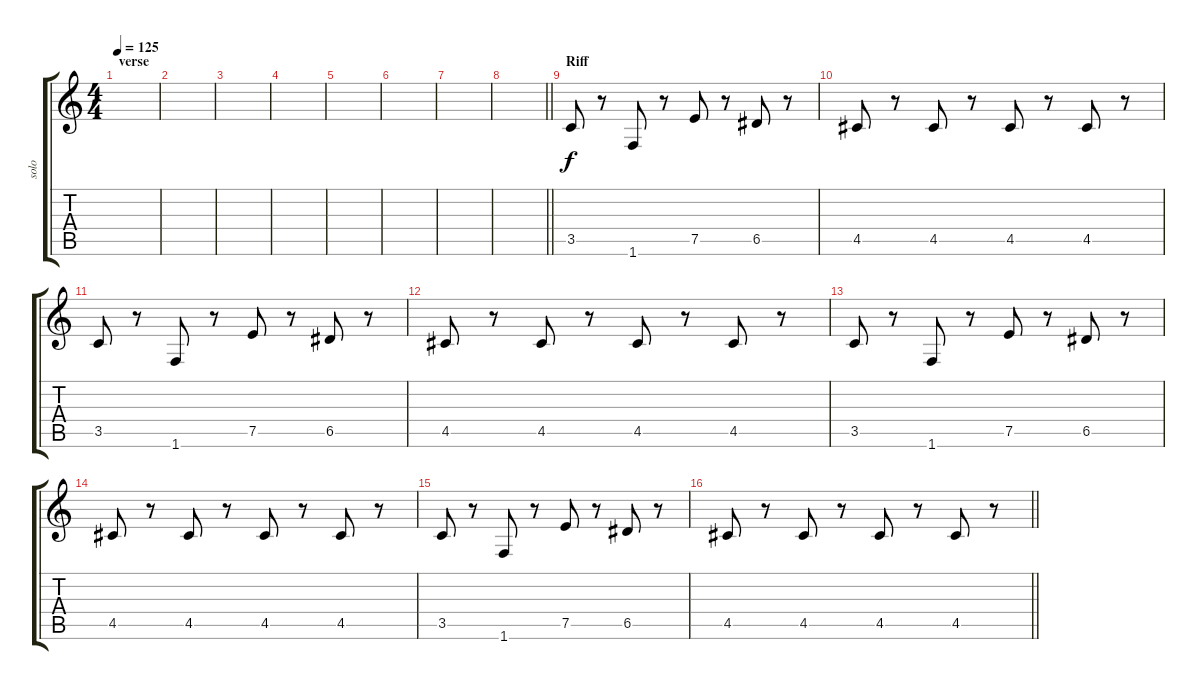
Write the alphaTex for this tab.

\track ("solo" "solo") {instrument distortionguitar}
\staff {score tabs}
\tuning (E4 B3 G3 D3 A2 E2) {hide}
\ts (4 4)
\section ("" "verse")
\tempo 125
\clef g2
\ks c
|
|
|
|
|
|
|
\barLineRight lightlight
|
\section ("" "Riff")
3.5.8 r.8 1.6.8 r.8 7.5.8 r.8 6.5.8 r.8 |
4.5.8 r.8 4.5.8 r.8 4.5.8 r.8 4.5.8 r.8 |
3.5.8 r.8 1.6.8 r.8 7.5.8 r.8 6.5.8 r.8 |
4.5.8 r.8 4.5.8 r.8 4.5.8 r.8 4.5.8 r.8 |
3.5.8 r.8 1.6.8 r.8 7.5.8 r.8 6.5.8 r.8 |
4.5.8 r.8 4.5.8 r.8 4.5.8 r.8 4.5.8 r.8 |
3.5.8 r.8 1.6.8 r.8 7.5.8 r.8 6.5.8 r.8 |
\barLineRight lightlight
4.5.8 r.8 4.5.8 r.8 4.5.8 r.8 4.5.8 r.8
